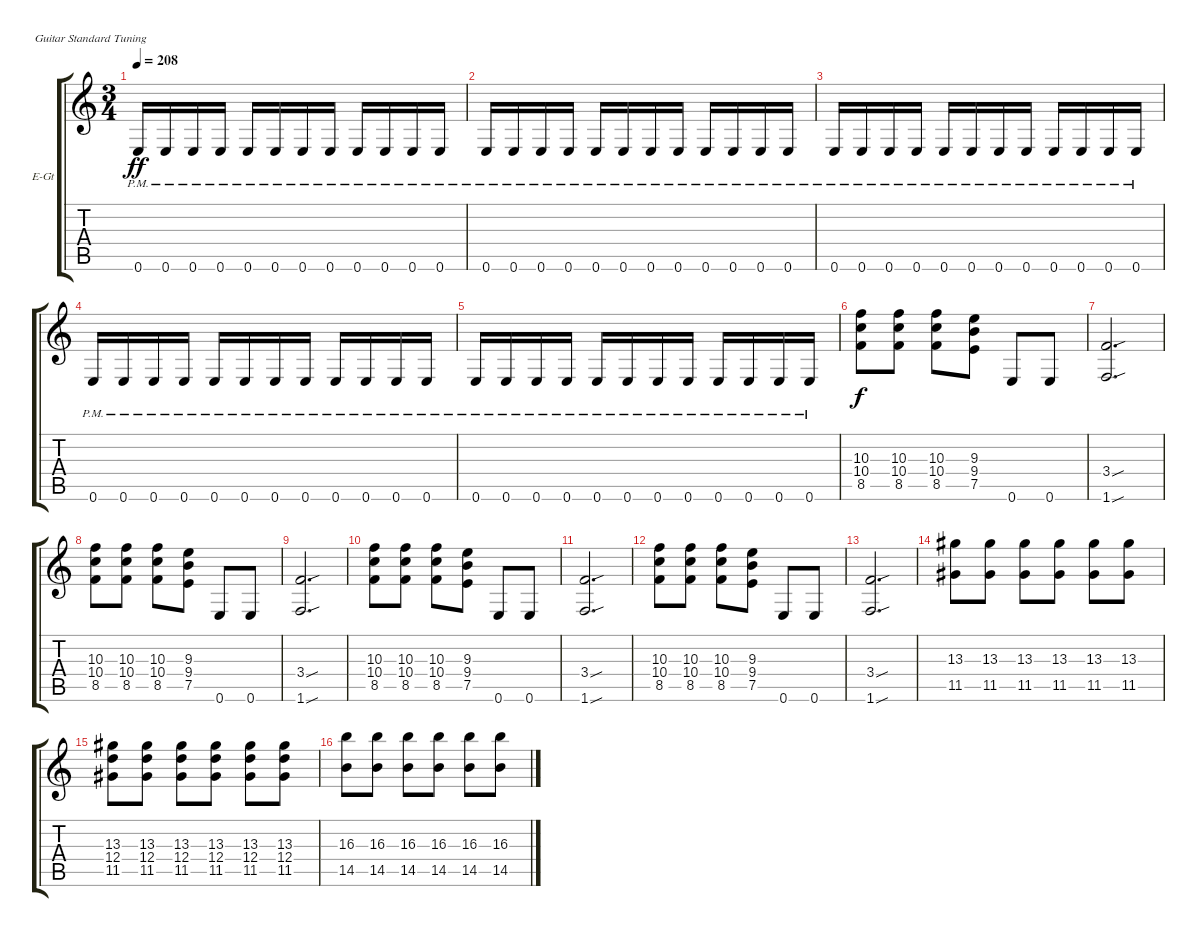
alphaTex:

\bracketExtendMode groupsimilarinstruments
\firstSystemTrackNameOrientation horizontal
\otherSystemsTrackNameOrientation horizontal
\track ("Guitar 1" "E-Gt") {instrument distortionguitar}
\staff {score tabs}
\tuning (E4 B3 G3 D3 A2 E2)
\ts (3 4)
\tempo 208
\clef g2
\ks c
0.6{pm}.16{dy ff} 0.6{pm}.16 0.6{pm}.16 0.6{pm}.16 0.6{pm}.16 0.6{pm}.16 0.6{pm}.16 0.6{pm}.16 0.6{pm}.16 0.6{pm}.16 0.6{pm}.16 0.6{pm}.16 |
0.6{pm}.16 0.6{pm}.16 0.6{pm}.16 0.6{pm}.16 0.6{pm}.16 0.6{pm}.16 0.6{pm}.16 0.6{pm}.16 0.6{pm}.16 0.6{pm}.16 0.6{pm}.16 0.6{pm}.16 |
0.6{pm}.16 0.6{pm}.16 0.6{pm}.16 0.6{pm}.16 0.6{pm}.16 0.6{pm}.16 0.6{pm}.16 0.6{pm}.16 0.6{pm}.16 0.6{pm}.16 0.6{pm}.16 0.6{pm}.16 |
0.6{pm}.16 0.6{pm}.16 0.6{pm}.16 0.6{pm}.16 0.6{pm}.16 0.6{pm}.16 0.6{pm}.16 0.6{pm}.16 0.6{pm}.16 0.6{pm}.16 0.6{pm}.16 0.6{pm}.16 |
0.6{pm}.16 0.6{pm}.16 0.6{pm}.16 0.6{pm}.16 0.6{pm}.16 0.6{pm}.16 0.6{pm}.16 0.6{pm}.16 0.6{pm}.16 0.6{pm}.16 0.6{pm}.16 0.6{pm}.16 |
(10.3 10.4 8.5).8{dy f} (10.3 10.4 8.5).8 (10.3 10.4 8.5).8 (9.3 9.4 7.5).8 0.6.8 0.6.8 |
(3.4{sou} 1.6{sou}).2{d} |
(10.3 10.4 8.5).8 (10.3 10.4 8.5).8 (10.3 10.4 8.5).8 (9.3 9.4 7.5).8 0.6.8 0.6.8 |
(3.4{sou} 1.6{sou}).2{d} |
(10.3 10.4 8.5).8 (10.3 10.4 8.5).8 (10.3 10.4 8.5).8 (9.3 9.4 7.5).8 0.6.8 0.6.8 |
(3.4{sou} 1.6{sou}).2{d} |
(10.3 10.4 8.5).8 (10.3 10.4 8.5).8 (10.3 10.4 8.5).8 (9.3 9.4 7.5).8 0.6.8 0.6.8 |
(3.4{sou} 1.6{sou}).2{d} |
(13.3 11.5).8 (13.3 11.5).8 (13.3 11.5).8 (13.3 11.5).8 (13.3 11.5).8 (13.3 11.5).8 |
(13.3 12.4 11.5).8 (13.3 12.4 11.5).8 (13.3 12.4 11.5).8 (13.3 12.4 11.5).8 (13.3 12.4 11.5).8 (13.3 12.4 11.5).8 |
(16.3 14.5).8 (16.3 14.5).8 (16.3 14.5).8 (16.3 14.5).8 (16.3 14.5).8 (16.3 14.5).8
